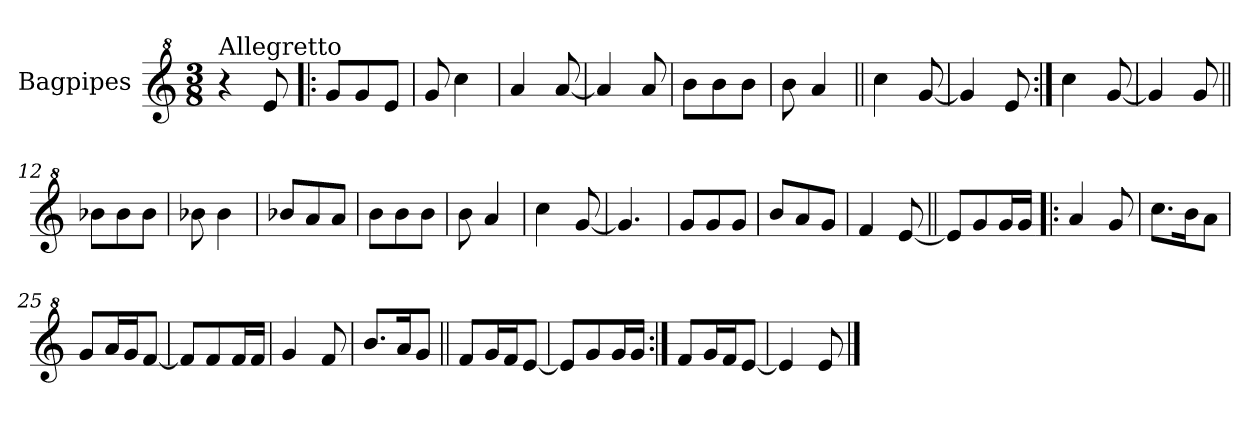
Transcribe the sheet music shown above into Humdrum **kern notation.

**kern
*part1
*staff1
*I"Bagpipes
*I'Bag
*clefG^2
*k[]
*C:
*M3/8
=1
!LO:TX:a:t=Allegretto
4r
8ee/
=2!|:
8gg/L
8gg/
8ee/J
=3
8gg/
4ccc\
=4
4aa/
[8aa/
=5
4aa/]
8aa/
=6
8bb\L
8bb\
8bb\J
=7
8bb\
4aa/
=8||
4ccc\
[8gg/
=9
4gg/]
8ee/
=10:|!
4ccc\
[8gg/
=11
4gg/]
8gg/
=12||
8bb-X\L
8bb-\
8bb-\J
=13
8bb-X\
4bb-\
!!LO:LB:g=z
=14
8bb-X/L
8aa/
8aa/J
=15
8bb\L
8bb\
8bb\J
=16
8bb\
4aa/
=17
4ccc\
[8gg/
=18
4.gg/]
=19
8gg/L
8gg/
8gg/J
=20
8bb/L
8aa/
8gg/J
=21
4ff/
[8ee/
=22||
8ee/L]
8gg/
16gg/L
16gg/JJ
=23!|:
4aa/
8gg/
=24
8.ccc\L
16bb\K
8aa\J
=25
8gg/L
16aa/L
16gg/J
[8ff/J
=26
8ff/L]
8ff/
16ff/L
16ff/JJ
!!LO:LB:g=z
=27
4gg/
8ff/
=28
8.bb/L
16aa/K
8gg/J
=29||
8ff/L
16gg/L
16ff/J
[8ee/J
=30
8ee/L]
8gg/
16gg/L
16gg/JJ
=31:|!
8ff/L
16gg/L
16ff/J
[8ee/J
=32
4ee/]
8ee/
==
*-
